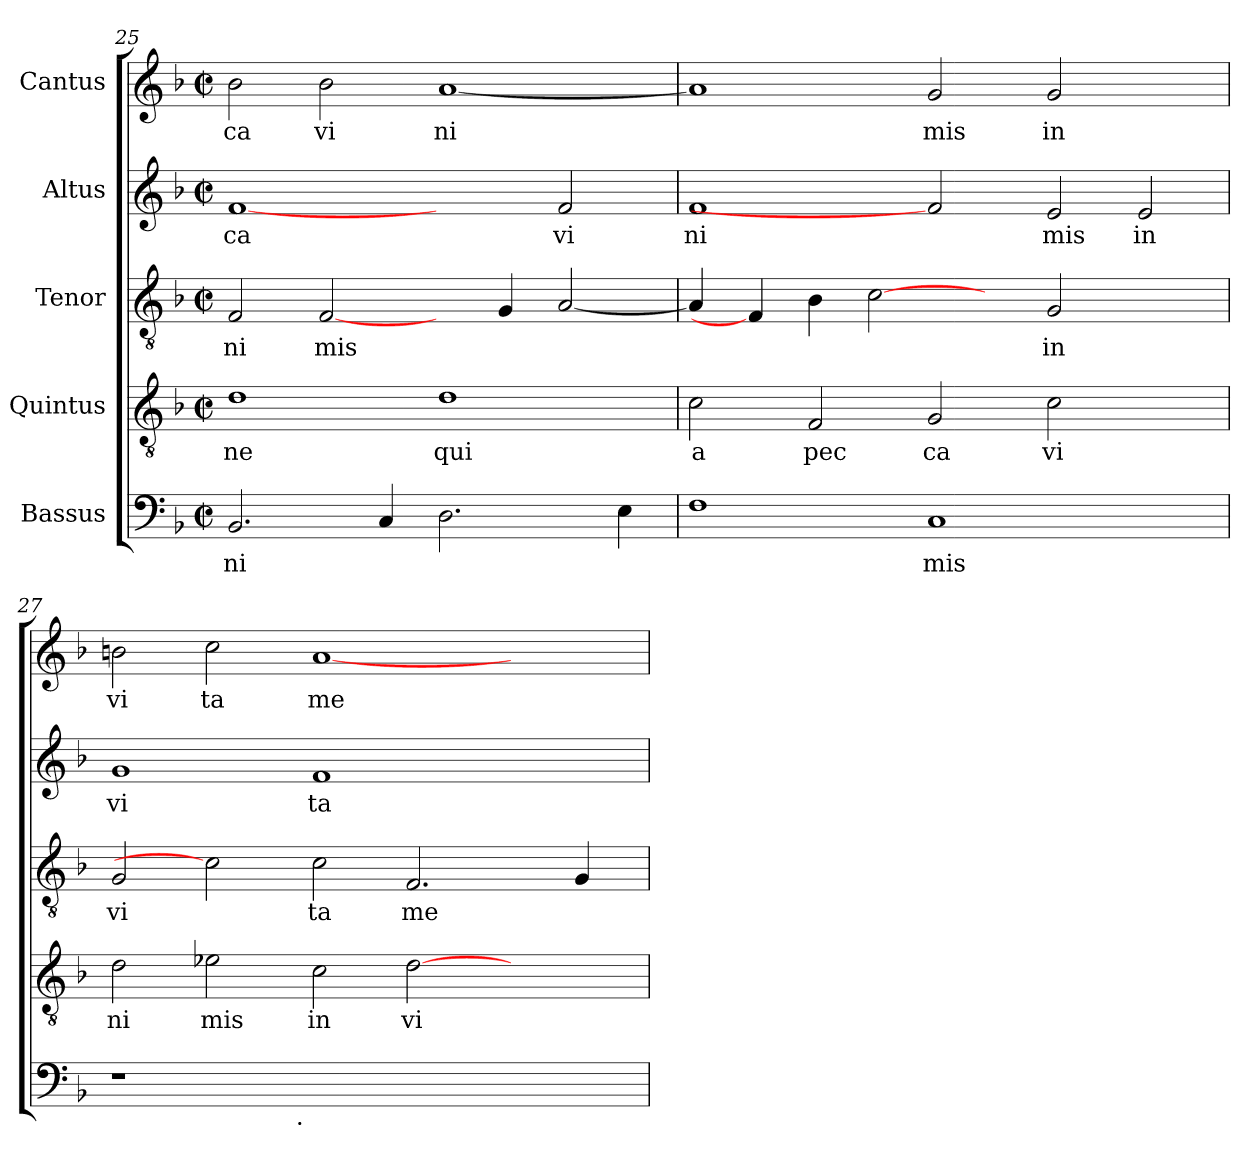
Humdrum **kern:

**kern	**text	**kern	**text	**kern	**text	**kern	**text	**kern	**text
*part5	*part5	*part4	*part4	*part3	*part3	*part2	*part2	*part1	*part1
*staff5	*staff5	*staff4	*staff4	*staff3	*staff3	*staff2	*staff2	*staff1	*staff1
*I"Bassus	*	*I"Quintus	*	*I"Tenor	*	*I"Altus	*	*I"Cantus	*
!!LO:LB:g=z
*clefF4	*	*clefGv2	*	*clefGv2	*	*clefG2	*	*clefG2	*
*k[b-]	*	*k[b-]	*	*k[b-]	*	*k[b-]	*	*k[b-]	*
*F:	*	*F:	*	*F:	*	*F:	*	*F:	*
*M2/2	*	*M2/2	*	*M2/2	*	*M2/2	*	*M2/2	*
*met(c|)	*	*met(c|)	*	*met(c|)	*	*met(c|)	*	*met(c|)	*
=25	=25	=25	=25	=25	=25	=25	=25	=25	=25
!	!LO:LY:b	!	!LO:LY:b:cj	!	!LO:LY:b:cj	!	!LO:LY:b:cj	!	!LO:LY:b:cj
2.BB-/	ni-	1d	-ne	2F/	ni	[1f	-ca	2b-\	ca
!	!	!	!	!	!LO:LY:b:cj	!	!	!	!LO:LY:b:cj
.	.	.	.	[2F/	mis	.	.	2b-\	vi
!	!LO:LY:b	!	!	!	!	!	!	!	!
4C/	--	.	.	.	.	.	.	.	.
!	!LO:LY:b	!	!LO:LY:b:cj	!	!	!	!	!	!LO:LY:b:cj
2.D\	--	1d	qui	4ryy	.	2ryy	.	[<1a	ni
!	!	!	!	!	!LO:LY:b:cj	!	!	!	!
.	.	.	.	4G/	.	.	.	.	.
!	!	!	!	!	!LO:LY:b:cj	!	!LO:LY:b:cj	!	!
.	.	.	.	[<2A/	.	2f/	vi	.	.
!	!LO:LY:b	!	!	!	!	!	!	!	!
4E\	--	.	.	.	.	.	.	.	.
=26	=26	=26	=26	=26	=26	=26	=26	=26	=26
!	!LO:LY:b	!	!LO:LY:b:cj	!	!LO:LY:b:cj	!	!LO:LY:b:cj	!	!LO:LY:b:cj
1F	--	2c\	a	4A/]	.	1f	ni	1a]	.
.	.	.	.	4F/]	.	.	.	.	.
!	!	!	!LO:LY:b:cj	!	!LO:LY:b:cj	!	!	!	!
.	.	2F/	pec	4B-\	.	.	.	.	.
!	!	!	!	!	!LO:LY:b:cj	!	!	!	!
.	.	.	.	[2c	.	.	.	.	.
!	!LO:LY:b	!	!LO:LY:b:cj	!	!	!	!	!	!LO:LY:b:cj
1C	-mis	2G/	ca	.	.	2f]	.	2g/	mis
.	.	.	.	4ryy	.	.	.	.	.
!	!	!	!LO:LY:b:cj	!	!LO:LY:b:cj	!	!LO:LY:b:cj	!	!LO:LY:b:cj
.	.	2c\	vi	2G/	in	2e/	mis	2g/	in
!	!	!	!	!	!	!	!LO:LY:b:cj	!	!
2ryy	.	2ryy	.	2ryy	.	2e/	in	2ryy	.
=27	=27	=27	=27	=27	=27	=27	=27	=27	=27
!	!	!	!LO:LY:b:cj	!	!LO:LY:b:cj	!	!LO:LY:b:cj	!	!LO:LY:b:cj
*^	*	*	*	*	*	*	*	*	*
1r	2ryy	.	2d\	ni	2G/	vi	1g	vi	2bn\	vi
!	!	!	!	!LO:LY:b:cj	!	!	!	!	!	!LO:LY:b:cj
.	4...ryy	.	2e-X\	mis	2c]	.	.	.	2cc\	ta
!	!LO:TX:b:t=.	!	!	!	!	!	!	!	!	!
.	1ryy	.	.	.	.	.	.	.	.	.
!	!	!	!	!LO:LY:b:cj	!	!LO:LY:b:cj	!	!LO:LY:b:cj	!	!LO:LY:b:cj
1.ryy	.	.	2c\	in	2c\	ta	1f	ta	[<1a	me
!	!	!	!	!LO:LY:b:cj	!	!LO:LY:b:cj	!	!	!	!
.	.	.	[>2d\	vi	2.F/	me	.	.	.	.
.	2ryy	.	.	.	.	.	.	.	.	.
.	.	.	2ryy	.	.	.	2ryy	.	2ryy	.
!	!	!	!	!	!	!LO:LY:b:cj	!	!	!	!
.	.	.	.	.	4G/	.	.	.	.	.
.	32ryy	.	.	.	.	.	.	.	.	.
*v	*v	*	*	*	*	*	*	*	*	*
=	=	=	=	=	=	=	=	=	=
*-	*-	*-	*-	*-	*-	*-	*-	*-	*-
